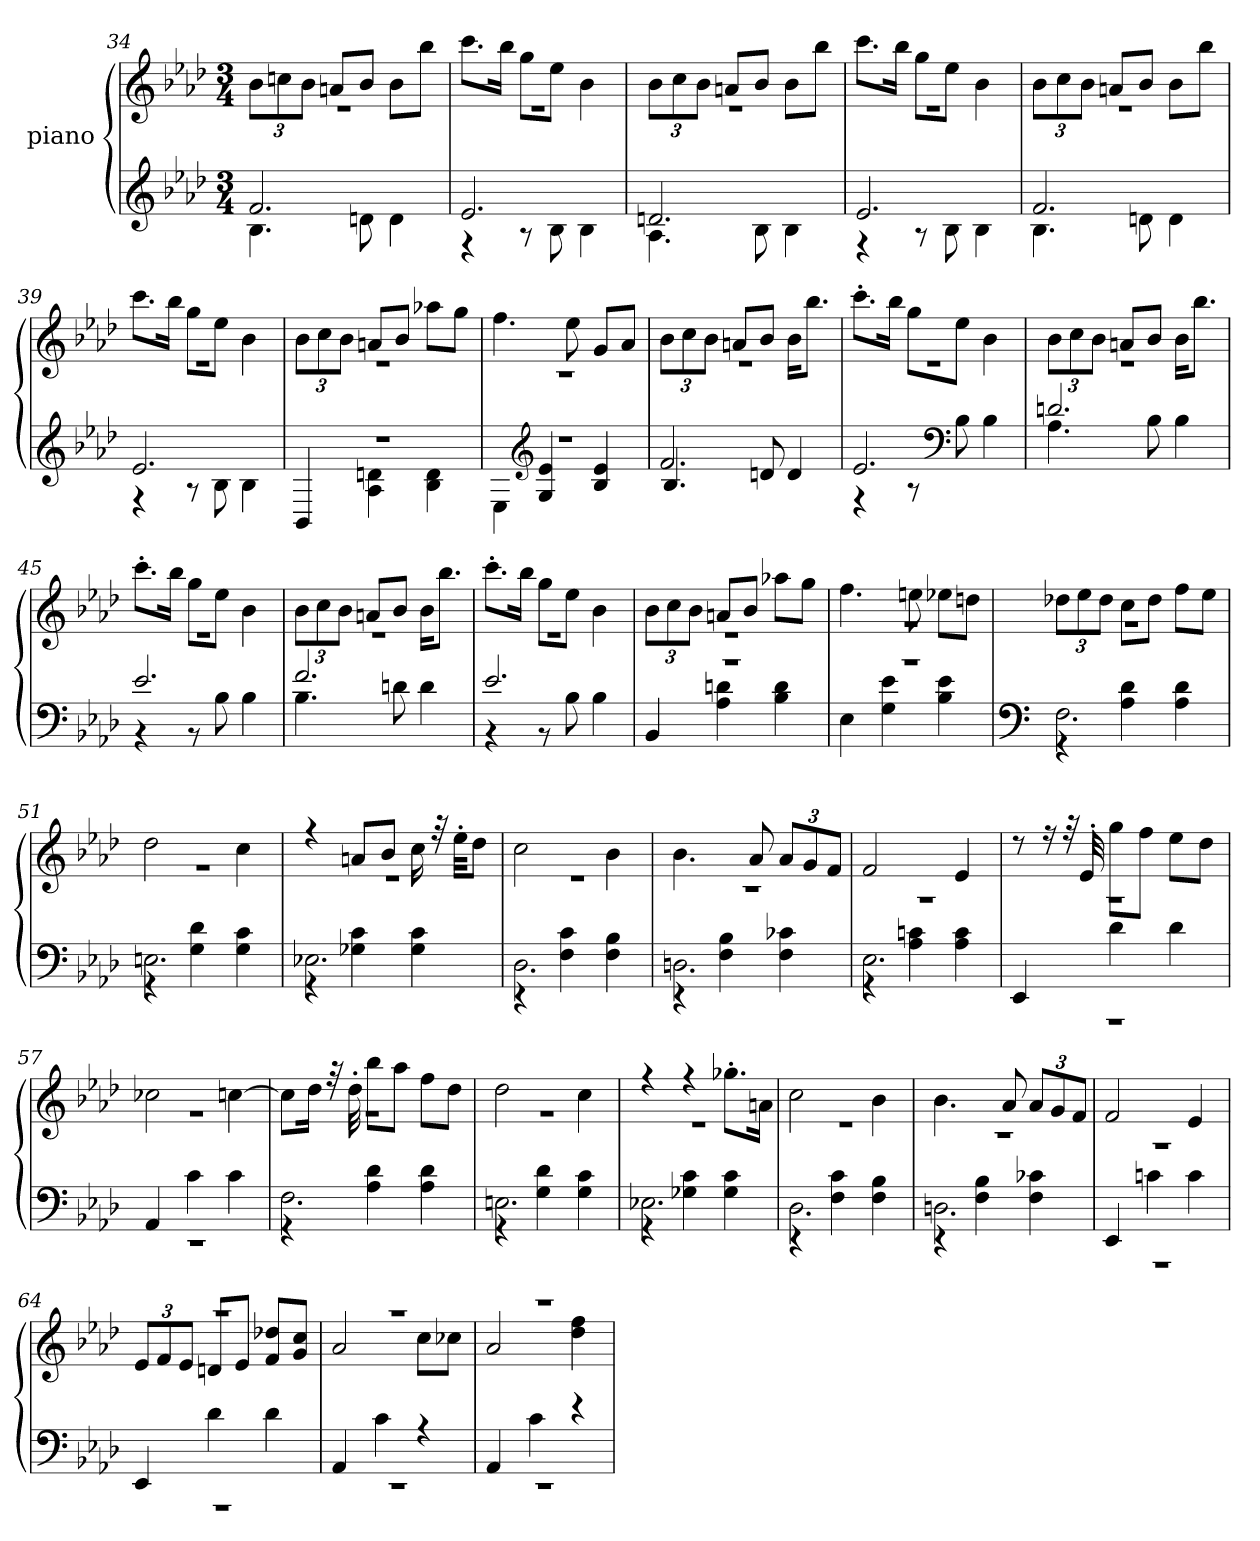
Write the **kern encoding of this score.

**kern	**kern
*part2	*part1
*staff2	*staff1
*I"piano	*I"piano
*clefG2	*clefG2
*k[b-e-a-d-]	*k[b-e-a-d-]
*M3/4	*M3/4
=34	=34
*^	*^
2.f/	4.B-\	12b-\L	2.r
.	.	12ccn\	.
.	.	12b-\J	.
.	.	8an/L	.
.	8dn\	8b-/J	.
.	4d\	8b-\L	.
.	.	8bb-\J	.
=35	=35	=35	=35
2.e-/	4r	8.ccc\L	2.r
.	.	16bb-\Jk	.
.	8r	8gg\L	.
.	8B-\	8ee-\J	.
.	4B-\	4b-\	.
=36	=36	=36	=36
2.dn/	4.A-\	12b-\L	2.r
.	.	12cc\	.
.	.	12b-\J	.
.	.	8an/L	.
.	8B-\	8b-/J	.
.	4B-\	8b-\L	.
.	.	8bb-\J	.
=37	=37	=37	=37
2.e-/	4r	8.ccc\L	2.r
.	.	16bb-\Jk	.
.	8r	8gg\L	.
.	8B-\	8ee-\J	.
.	4B-\	4b-\	.
=38	=38	=38	=38
2.f/	4.B-\	12b-\L	2.r
.	.	12cc\	.
.	.	12b-\J	.
.	.	8an/L	.
.	8dn\	8b-/J	.
.	4d\	8b-\L	.
.	.	8bb-\J	.
=39	=39	=39	=39
2.e-/	4r	8.ccc\L	2.r
.	.	16bb-\Jk	.
.	8r	8gg\L	.
.	8B-\	8ee-\J	.
.	4B-\	4b-\	.
=40	=40	=40	=40
2.r	4BB-/	12b-\L	2.r
.	.	12cc\	.
.	.	12b-\J	.
.	4A-\ 4dn\	8an/L	.
.	.	8b-/J	.
.	4B-\ 4d\	8aa-X\L	.
.	.	8gg\J	.
=41	=41	=41	=41
2.r	4E-\	4.ff\	2.r
*clefG2	*	*	*
.	4G/ 4e-/	.	.
.	.	8ee-\	.
.	4B-/ 4e-/	8g/L	.
.	.	8a-/J	.
=42	=42	=42	=42
2.f/	4.B-/	12b-\L	2.r
.	.	12cc\	.
.	.	12b-\J	.
.	.	8an/L	.
.	8dn/	8b-/J	.
.	4d/	16b-\KL	.
.	.	8.bb-\J	.
=43	=43	=43	=43
2.e-/	4r	8.ccc'>\L	2.r
.	.	16bb-\Jk	.
.	8r	8gg\L	.
*clefF4	*	*	*
.	8B-\	8ee-\J	.
.	4B-\	4b-\	.
=44	=44	=44	=44
2.dn/	4.A-\	12b-\L	2.r
.	.	12cc\	.
.	.	12b-\J	.
.	.	8an/L	.
.	8B-\	8b-/J	.
.	4B-\	16b-\KL	.
.	.	8.bb-\J	.
=45	=45	=45	=45
2.e-/	4r	8.ccc'>\L	2.r
.	.	16bb-\Jk	.
.	8r	8gg\L	.
.	8B-\	8ee-\J	.
.	4B-\	4b-\	.
=46	=46	=46	=46
2.f/	4.B-\	12b-\L	2.r
.	.	12cc\	.
.	.	12b-\J	.
.	.	8an/L	.
.	8dn\	8b-/J	.
.	4d\	16b-\KL	.
.	.	8.bb-\J	.
=47	=47	=47	=47
2.e-/	4r	8.ccc'>\L	2.r
.	.	16bb-\Jk	.
.	8r	8gg\L	.
.	8B-\	8ee-\J	.
.	4B-\	4b-\	.
=48	=48	=48	=48
2.r	4BB-/	12b-\L	2.r
.	.	12cc\	.
.	.	12b-\J	.
.	4A-\ 4dn\	8an/L	.
.	.	8b-/J	.
.	4B-\ 4d\	8aa-X\L	.
.	.	8gg\J	.
=49	=49	=49	=49
2.r	4E-\	4.ff\	2.r
.	4G\ 4e-\	.	.
.	.	8een\	.
.	4B-\ 4e-\	8ee-X\L	.
.	.	8ddn\J	.
=50	=50	=50	=50
*clefF4	*	*	*
2.F\	4r	12dd-X\L	2.r
.	.	12ee-\	.
.	.	12dd-\J	.
.	4A-\ 4d-\	8cc\L	.
.	.	8dd-\J	.
.	4A-\ 4d-\	8ff\L	.
.	.	8ee-\J	.
=51	=51	=51	=51
2.En\	4r	2dd-\	2.r
.	4G\ 4d-\	.	.
.	4G\ 4c\	4cc\	.
=52	=52	=52	=52
2.E-X\	4r	4r	2.r
.	4G-X\ 4c\	8an/L	.
.	.	8b-/J	.
.	4G-\ 4c\	16cc\	.
.	.	32r	.
.	.	32ee-'>\KKL	.
.	.	8dd-\J	.
=53	=53	=53	=53
2.D-\	4r	2cc\	2.r
.	4F\ 4c\	.	.
.	4F\ 4B-\	4b-\	.
=54	=54	=54	=54
2.Dn\	4r	4.b-\	2.r
.	4F\ 4B-\	.	.
.	.	8a-/	.
.	4F\ 4c-X\	12a-/L	.
.	.	12g/	.
.	.	12f/J	.
=55	=55	=55	=55
2.E-\	4r	2f/	2.r
.	4A-\ 4cn\	.	.
.	4A-\ 4c\	4e-/	.
=56	=56	=56	=56
4EE-/	2.r	8r	2.r
.	.	16r	.
.	.	32r	.
.	.	32e-'>/	.
4d-\	.	8gg\L	.
.	.	8ff\J	.
4d-\	.	8ee-\L	.
.	.	8dd-\J	.
=57	=57	=57	=57
4AA-/	2.r	2cc-X\	2.r
4c\	.	.	.
4c\	.	[4ccn\	.
=58	=58	=58	=58
2.F\	4r	8cc\L]	2.r
.	.	16dd-\Jk	.
.	.	32r	.
.	.	32dd-'>\	.
.	4A-\ 4d-\	8bb-\L	.
.	.	8aa-\J	.
.	4A-\ 4d-\	8ff\L	.
.	.	8dd-\J	.
=59	=59	=59	=59
2.En\	4r	2dd-\	2.r
.	4G\ 4d-\	.	.
.	4G\ 4c\	4cc\	.
=60	=60	=60	=60
2.E-X\	4r	4r	2.r
.	4G-X\ 4c\	4r	.
.	4G-\ 4c\	8.gg-X'>\L	.
.	.	16an\Jk	.
=61	=61	=61	=61
2.D-\	4r	2cc\	2.r
.	4F\ 4c\	.	.
.	4F\ 4B-\	4b-\	.
=62	=62	=62	=62
2.Dn\	4r	4.b-\	2.r
.	4F\ 4B-\	.	.
.	.	8a-/	.
.	4F\ 4c-X\	12a-/L	.
.	.	12g/	.
.	.	12f/J	.
=63	=63	=63	=63
4EE-/	2.r	2f/	2.r
4cn\	.	.	.
4c\	.	4e-/	.
=64	=64	=64	=64
4EE-/	2.r	2.r	12e-/L
.	.	.	12f/
.	.	.	12e-/J
4d-\	.	.	8dn/L
.	.	.	8e-/J
4d-\	.	.	8f/ 8dd-X/L
.	.	.	8g/ 8cc/J
=65	=65	=65	=65
4AA-/	2.r	2.r	2a-/
4c\	.	.	.
4r	.	.	8cc\L
.	.	.	8cc-X\J
=66	=66	=66	=66
4AA-/	2.r	2.r	2a-/
4c\	.	.	.
4r	.	.	4dd-\ 4ff\
*v	*v	*	*
*	*v	*v
=	=
*-	*-
